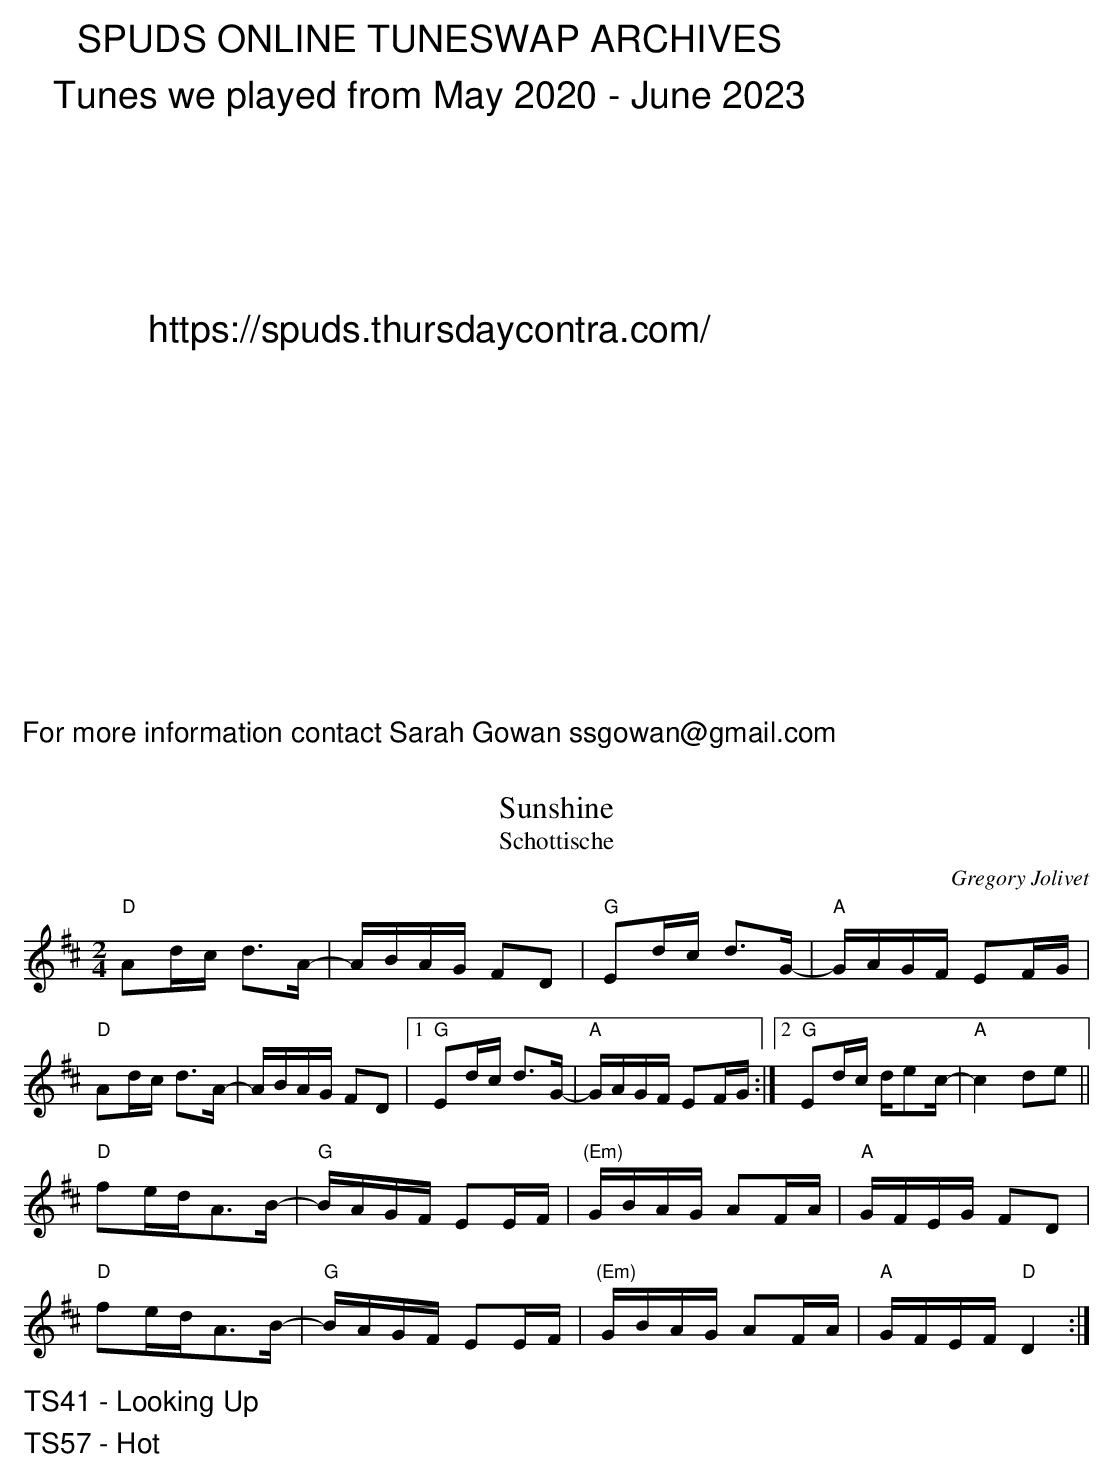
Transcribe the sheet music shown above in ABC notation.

X:1
T:Sunshine
T:Schottische
C:Gregory Jolivet
M:2/4
L:1/8
K:D
"D"Ad/c/ d>A|-A/B/A/G/ FD|"G"Ed/c/ d>G|"A"-G/A/G/F/ EF/G/|
"D"Ad/c/ d>A|-A/B/A/G/ FD|1"G"Ed/c/ d>G|"A"-G/A/G/F/ EF/G/:|2"G"Ed/c/ d/ec/|"A"-c2de||
"D"fe/d/A>B|"G"-B/A/G/F/ EE/F/|"(Em)"G/B/A/G/ AF/A/|"A"G/F/E/G/ FD|
"D"fe/d/A>B|"G"-B/A/G/F/ EE/F/|"(Em)"G/B/A/G/ AF/A/|"A"G/F/E/F/ "D"D2:|]
